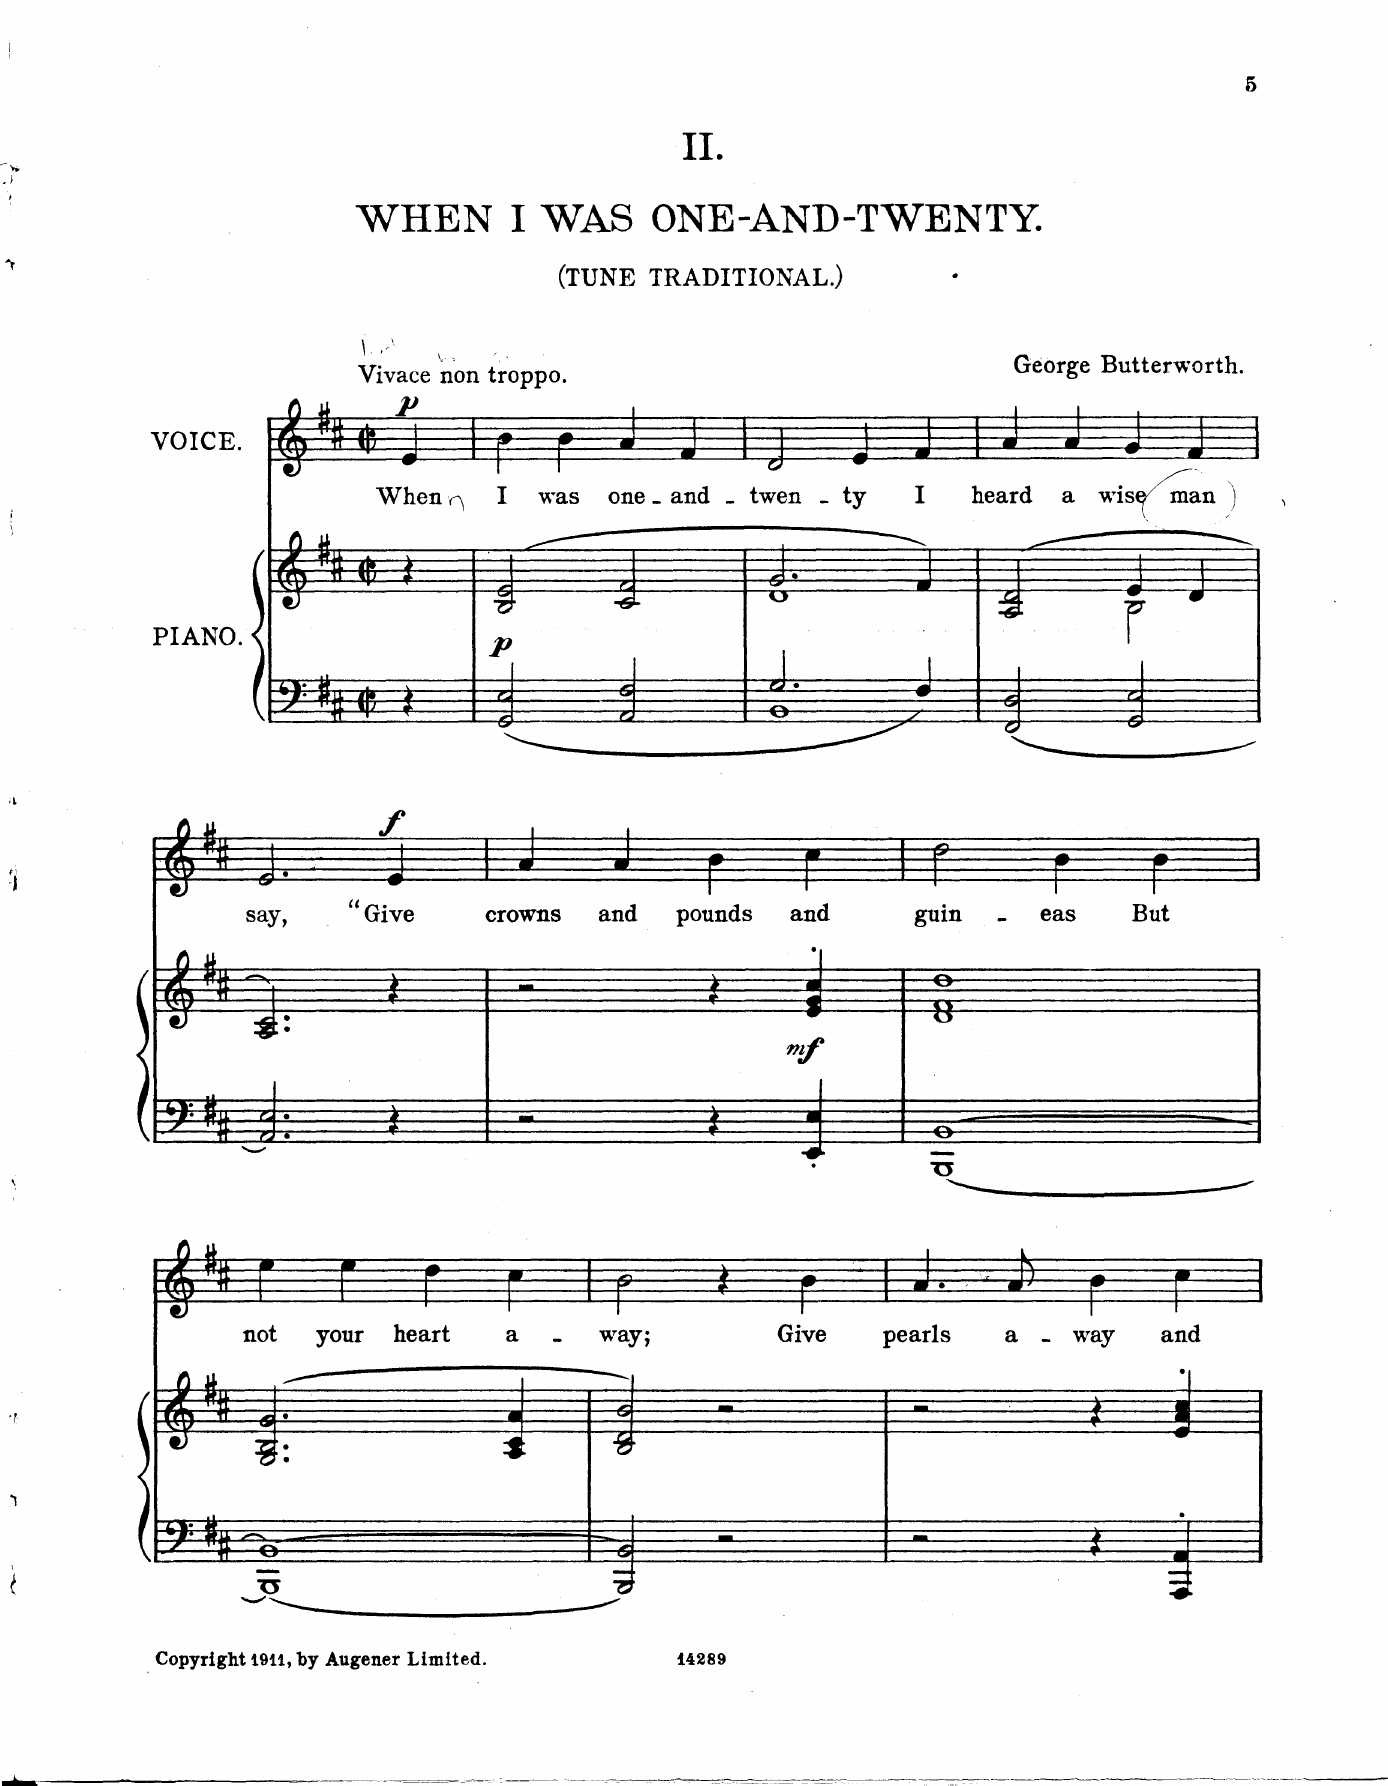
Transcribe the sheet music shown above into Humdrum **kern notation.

**kern	**kern	**dynam	**kern	**text	**dynam
*part2	*part2	*part2	*part1	*part1	*part1
*staff3	*staff2	*staff2/3	*staff1	*staff1	*staff1
*I"Pianoforte	*	*	*I"Voice	*	*
*I'Pno	*	*	*	*	*
*clefF4	*clefG2	*	*clefG2	*	*
*k[f#c#]	*k[f#c#]	*	*k[f#c#]	*	*
*M2/2	*M2/2	*	*M2/2	*	*
*met(c|)	*met(c|)	*	*met(c|)	*	*
=	=	=	=	=	=
!	!	!	!LO:TX:a:B:t=Vivace non troppo	!	!
!	!	!	!	!	!LO:DY:a
4r	4r	.	4e/	When	p
=1	=1	=1	=1	=1	=1
!	!	!LO:DY:a=2	!	!	!
2GG/ 2E/	(2B/ 2e/	p	4b\	I	.
.	.	.	4b\	was	.
2AA/ 2F#/	2c#/ 2f#/	.	4a/	one-	.
.	.	.	4f#/	-and-	.
=2	=2	=2	=2	=2	=2
*^	*^	*	*	*	*
2.G/	1BB	2.g/	1d	.	2d/	-twen-	.
.	.	.	.	.	4e/	-ty	.
4F#/	.	4f#/)	.	.	4f#/	I	.
*v	*v	*	*	*	*	*	*
=3	=3	=3	=3	=3	=3	=3
2FF#/ 2D/	(2A/ 2d/	2ryy	.	4a/	heard	.
.	.	.	.	4a/	a	.
2GG/ 2E/	4e/	2B\	.	4g/	wise	.
.	4d/	.	.	4f#/	man	.
*	*v	*v	*	*	*	*
=4	=4	=4	=4	=4	=4
2.AA/ 2.E/	2.A/ 2.c#/)	.	2.e/	say,	.
!	!	!	!	!	!LO:DY:a
4r	4r	.	4e/	“Give	f
=5	=5	=5	=5	=5	=5
2r	2r	.	4a/	crowns	.
.	.	.	4a/	and	.
4r	4r	.	4b\	pounds	.
!	!	!LO:DY:a=2	!	!	!
4EE/' 4E/'	4e/' 4g/' 4cc#/'	mf	4cc#\	and	.
=6	=6	=6	=6	=6	=6
[1BBB [1BB	1d 1f# 1dd	.	2dd\	gui-	.
.	.	.	4b\	-neas	.
.	.	.	4b\	But	.
=7	=7	=7	=7	=7	=7
1BBB_ 1BB_	(>2.G/ 2.B/ 2.g/	.	4ee\	not	.
.	.	.	4ee\	your	.
.	.	.	4dd\	heart	.
.	4A/ 4c#/ 4a/	.	4cc#\	a-	.
=8	=8	=8	=8	=8	=8
2BBB/] 2BB/]	2B/ 2d/ 2b/)	.	2b\	-way;	.
2r	2r	.	4r	.	.
.	.	.	4b\	Give	.
=9	=9	=9	=9	=9	=9
2r	2r	.	4.a/	pearls	.
.	.	.	8a/	a-	.
4r	4r	.	4b\	-way	.
4AAA/' 4AA/'	4e/' 4a/' 4cc#/'	.	4cc#\	and	.
=	=	=	=	=	=
*-	*-	*-	*-	*-	*-
